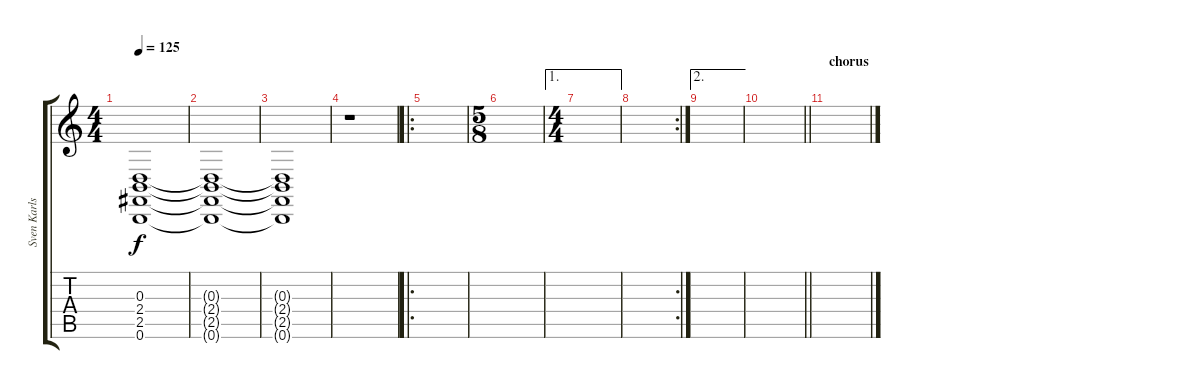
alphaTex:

\track ("Sven Karlsson" "Sven Karls") {instrument fx6goblins}
\staff {score tabs}
\tuning (B3 Gb3 D3 A2 E2 B1) {hide}
\ts (4 4)
\tempo 125
\clef g2
\ks c
(0.3 2.4 2.5 0.6).1{dy f instrument fx6goblins} |
(0.3{t} 2.4{t} 2.5{t} 0.6{t}).1 |
(0.3{t} 2.4{t} 2.5{t} 0.6{t}).1 |
r.1 |
\ro
|
\ts (5 8)
|
\ae 1
\ts (4 4)
|
\rc 2
|
\ae 2
|
\barLineRight lightlight
|
\section ("" "chorus")
